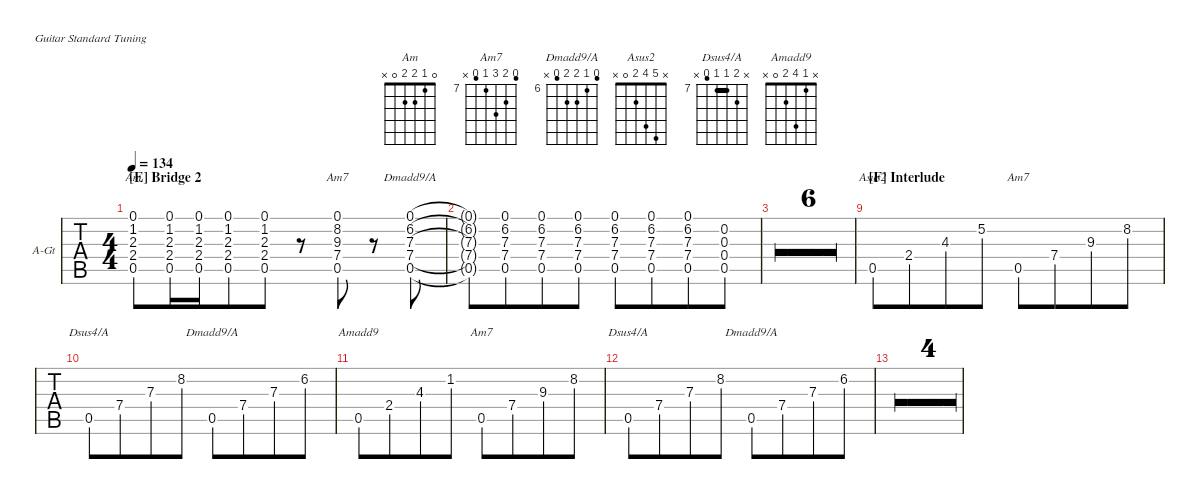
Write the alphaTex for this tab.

\hideDynamics
\bracketExtendMode nobrackets
\firstSystemTrackNameOrientation horizontal
\otherSystemsTrackNameOrientation horizontal
\track ("A.Guitar" "A-Gt") {multiBarRest instrument acousticguitarsteel}
\staff {tabs}
\tuning (E4 B3 G3 D3 A2 E2)
\chord ("Am" 0 1 2 2 0 x)
\chord ("Am7" 6 8 9 7 6 x) {firstfret 7}
\chord ("Dmadd9/A" 5 6 7 7 5 x) {firstfret 6}
\chord ("Asus2" x 5 4 2 0 x)
\chord ("Dsus4/A" x 8 7 7 6 x) {firstfret 7 barre 7}
\chord ("Amadd9" x 1 4 2 0 x)
\ts (4 4)
\section ("E" "Bridge 2")
\tempo 134
\clef g2
\ks aminor
(0.1 1.2 2.3 2.4 0.5).8{ch "Am" dy mf beam merge} (0.1 1.2 2.3 2.4 0.5).16{beam merge} (0.1 1.2 2.3 2.4 0.5).16{beam merge} (0.1 1.2 2.3 2.4 0.5).8{beam merge} (0.1 1.2 2.3 2.4 0.5).8 r.8 (0.1 8.2 9.3 7.4 0.5).8{ch "Am7"} r.8 (0.5 7.4 7.3 6.2 0.1).8{ch "Dmadd9/A"} |
(0.1{t} 6.2{t} 7.3{t} 7.4{t} 0.5{t}).8{beam merge} (0.5 7.4 7.3 6.2 0.1).8{beam merge} (0.5 7.4 7.3 6.2 0.1).8{beam merge} (0.5 7.4 7.3 6.2 0.1).8 (0.5 7.4 7.3 6.2 0.1).8{beam merge} (0.5 7.4 7.3 6.2 0.1).8{beam merge} (0.5 7.4 7.3 6.2 0.1).8{beam merge} (0.4 0.3 0.2 0.5).8 |
\simile firstofdouble
|
\simile secondofdouble
|
\simile firstofdouble
|
\simile secondofdouble
|
\simile firstofdouble
|
\simile secondofdouble
|
\section ("F" "Interlude")
\simile none
0.5.8{ch "Asus2" beam merge} 2.4.8{beam merge} 4.3.8{beam merge} 5.2.8 0.5.8{ch "Am7" beam merge} 7.4.8{beam merge} 9.3.8{beam merge} 8.2.8 |
0.5.8{ch "Dsus4/A" beam merge} 7.4.8{beam merge} 7.3.8{beam merge} 8.2.8 0.5.8{ch "Dmadd9/A" beam merge} 7.4.8{beam merge} 7.3.8{beam merge} 6.2.8 |
0.5.8{ch "Amadd9" beam merge} 2.4.8{beam merge} 4.3.8{beam merge} 1.2.8 0.5.8{ch "Am7" beam merge} 7.4.8{beam merge} 9.3.8{beam merge} 8.2.8 |
0.5.8{ch "Dsus4/A" beam merge} 7.4.8{beam merge} 7.3.8{beam merge} 8.2.8 0.5.8{ch "Dmadd9/A" beam merge} 7.4.8{beam merge} 7.3.8{beam merge} 6.2.8 |
\simile firstofdouble
|
\simile secondofdouble
|
\simile firstofdouble
|
\simile secondofdouble
